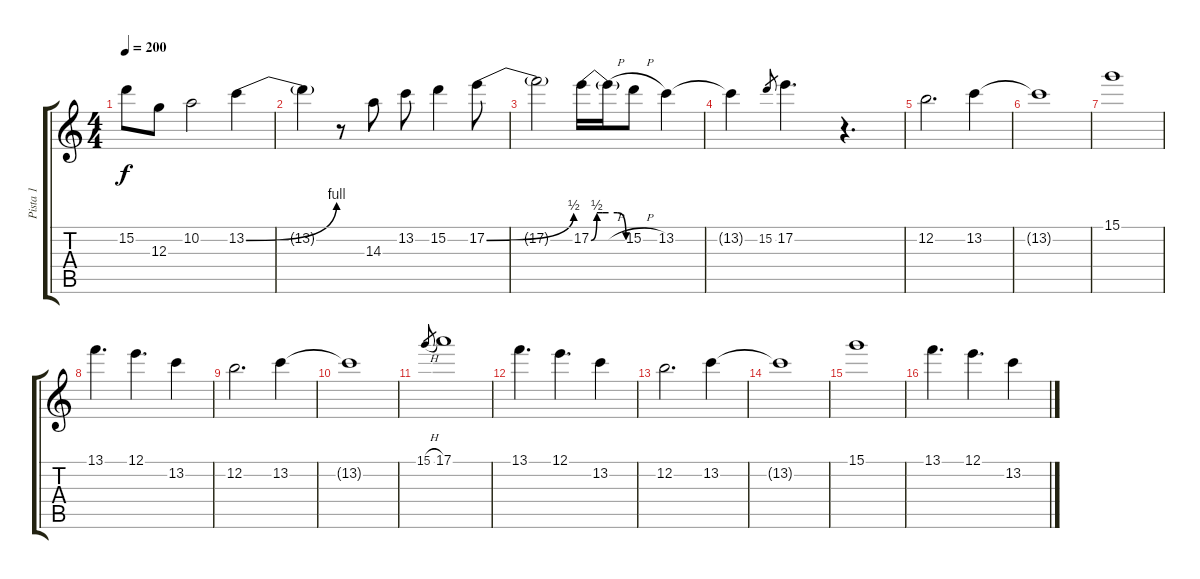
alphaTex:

\track ("Pista 1" "Pista 1") {instrument distortionguitar}
\staff {score tabs}
\tuning (E4 B3 G3 D3 A2 E2) {hide}
\ts (4 4)
\tempo 200
\clef g2
\ks c
15.2{t}.8{dy f} 12.3.8 10.2.2 13.2{be (bend 0 0 60 4)}.4 |
13.2{t}.4 r.8 14.3.8 13.2.8 15.2.4 17.2{be (bend 0 0 60 2)}.8 |
17.2{t}.2 17.2{be (custom 0 0 10 2 20 2 30 2 45 2 60 0)}.16 17.2{h t}.16 15.2{h}.8 13.2.4 |
13.2{t}.4 15.2.8{gr} 17.2.4{d} r.4{d} |
12.2.2{d} 13.2.4 |
13.2{t}.1 |
15.1.1 |
13.1.4{d} 12.1.4{d} 13.2.4 |
12.2.2{d} 13.2.4 |
13.2{t}.1 |
15.1{h}.8{gr} 17.1.1 |
13.1.4{d} 12.1.4{d} 13.2.4 |
12.2.2{d} 13.2.4 |
13.2{t}.1 |
15.1.1 |
13.1.4{d} 12.1.4{d} 13.2.4
